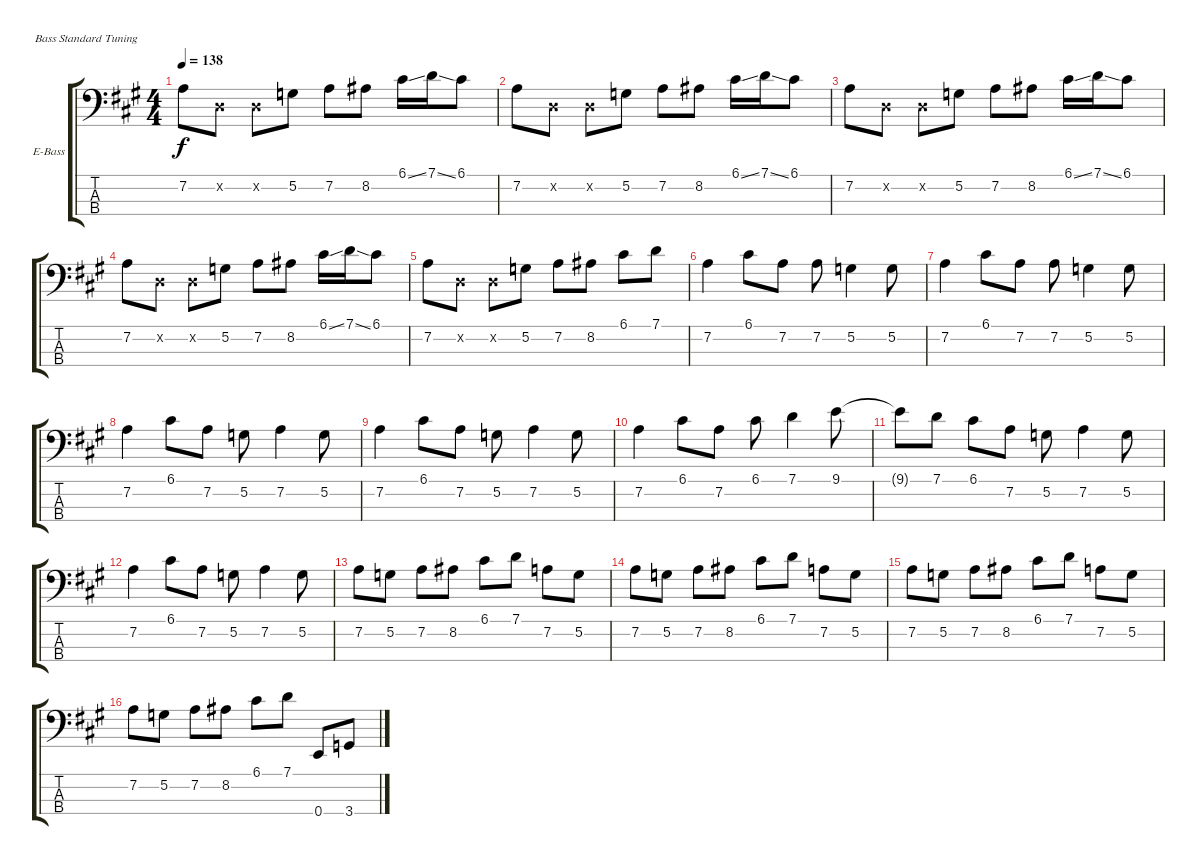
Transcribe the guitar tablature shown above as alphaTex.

\defaultSystemsLayout 4
\bracketExtendMode groupsimilarinstruments
\firstSystemTrackNameOrientation horizontal
\otherSystemsTrackNameOrientation horizontal
\track ("Electric Bass" "E-Bass") {instrument electricbassfinger}
\staff {score tabs}
\tuning (G2 D2 A1 E1)
\ts (4 4)
\tempo 138
\clef f4
\scale
1.07062
\ks a
7.2.8{dy f} 0.2{x}.8 0.2{x}.8 5.2.8 7.2.8 8.2.8 6.1{ss}.16 7.1{ss}.16 6.1.8 |
\scale
0.929382 7.2.8 0.2{x}.8 0.2{x}.8 5.2.8 7.2.8 8.2.8 6.1{ss}.16 7.1{ss}.16 6.1.8 |
\scale
1.07062 7.2.8 0.2{x}.8 0.2{x}.8 5.2.8 7.2.8 8.2.8 6.1{ss}.16 7.1{ss}.16 6.1.8 |
\scale
0.929382 7.2.8 0.2{x}.8 0.2{x}.8 5.2.8 7.2.8 8.2.8 6.1{ss}.16 7.1{ss}.16 6.1.8 |
\scale
1.07062 7.2.8 0.2{x}.8 0.2{x}.8 5.2.8 7.2.8 8.2.8 6.1.8 7.1.8 |
\scale
0.929382 7.2.4 6.1.8 7.2.8 7.2.8 5.2.4 5.2.8 |
\scale
1.07062 7.2.4 6.1.8 7.2.8 7.2.8 5.2.4 5.2.8 |
\scale
0.929382 7.2.4 6.1.8 7.2.8 5.2.8 7.2.4 5.2.8 |
\scale
1.07062 7.2.4 6.1.8 7.2.8 5.2.8 7.2.4 5.2.8 |
\scale
0.929382 7.2.4 6.1.8 7.2.8 6.1.8 7.1.4 9.1.8 |
\scale
1.07062 9.1{t}.8 7.1.8 6.1.8 7.2.8 5.2.8 7.2.4 5.2.8 |
\scale
0.929382 7.2.4 6.1.8 7.2.8 5.2.8 7.2.4 5.2.8 |
\scale
1.07062 7.2.8 5.2.8 7.2.8 8.2.8 6.1.8 7.1.8 7.2.8 5.2.8 |
\scale
0.929382 7.2.8 5.2.8 7.2.8 8.2.8 6.1.8 7.1.8 7.2.8 5.2.8 |
\scale
1.07062 7.2.8 5.2.8 7.2.8 8.2.8 6.1.8 7.1.8 7.2.8 5.2.8 |
\scale
0.929382 7.2.8 5.2.8 7.2.8 8.2.8 6.1.8 7.1.8 0.4.8 3.4.8
